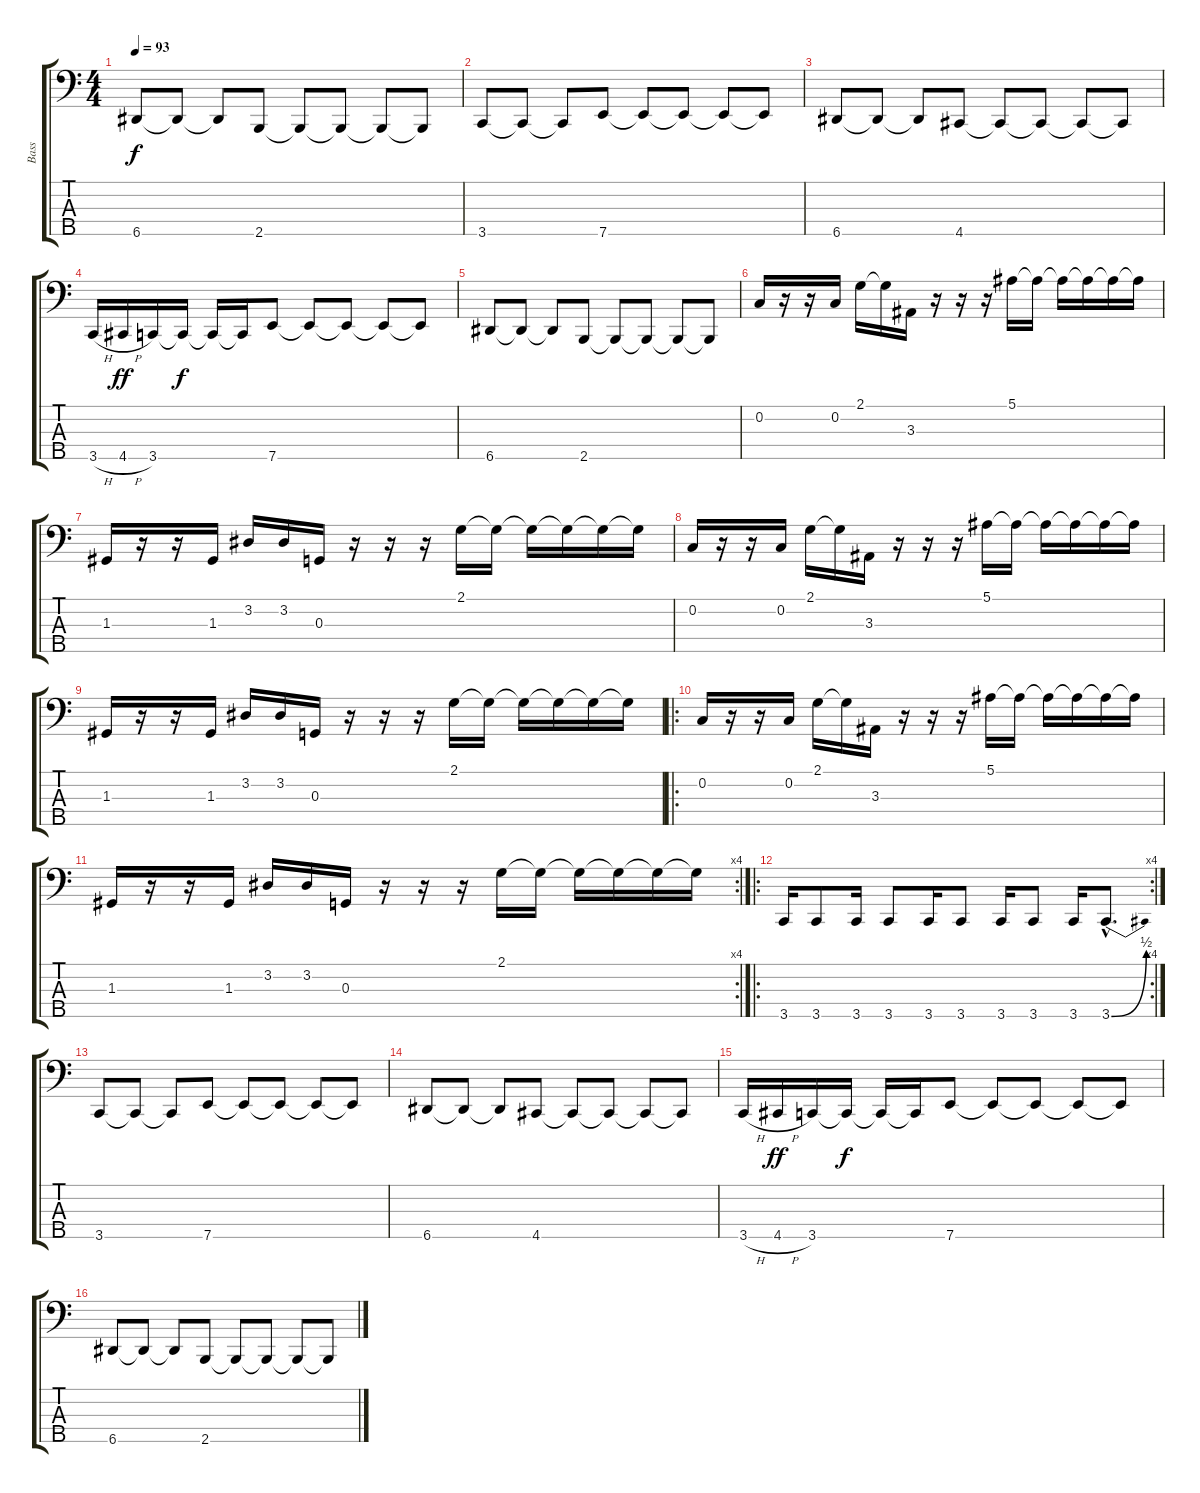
\track ("Bass" "Bass") {instrument acousticguitarnylon}
\staff {score tabs}
\tuning (F2 C2 G1 D1 A0) {hide}
\ts (4 4)
\tempo 93
\clef f4
\ks c
6.5.8{dy f} 6.5{t}.8 6.5{t}.8 2.5.8 2.5{t}.8 2.5{t}.8 2.5{t}.8 2.5{t}.8 |
3.5.8 3.5{t}.8 3.5{t}.8 7.5.8 7.5{t}.8 7.5{t}.8 7.5{t}.8 7.5{t}.8 |
6.5.8 6.5{t}.8 6.5{t}.8 4.5.8 4.5{t}.8 4.5{t}.8 4.5{t}.8 4.5{t}.8 |
3.5{h}.16 4.5{h}.16{dy ff} 3.5.16 3.5{t}.16{dy f} 3.5{t}.16 3.5{t}.16 7.5.8 7.5{t}.8 7.5{t}.8 7.5{t}.8 7.5{t}.8 |
6.5.8 6.5{t}.8 6.5{t}.8 2.5.8 2.5{t}.8 2.5{t}.8 2.5{t}.8 2.5{t}.8 |
0.2.16 r.16 r.16 0.2.16 2.1.16 2.1{t}.16 3.3.16 r.16 r.16 r.16 5.1.16 5.1{t}.16 5.1{t}.16 5.1{t}.16 5.1{t}.16 5.1{t}.16 |
1.3.16 r.16 r.16 1.3.16 3.2.16 3.2.16 0.3.16 r.16 r.16 r.16 2.1.16 2.1{t}.16 2.1{t}.16 2.1{t}.16 2.1{t}.16 2.1{t}.16 |
0.2.16 r.16 r.16 0.2.16 2.1.16 2.1{t}.16 3.3.16 r.16 r.16 r.16 5.1.16 5.1{t}.16 5.1{t}.16 5.1{t}.16 5.1{t}.16 5.1{t}.16 |
1.3.16 r.16 r.16 1.3.16 3.2.16 3.2.16 0.3.16 r.16 r.16 r.16 2.1.16 2.1{t}.16 2.1{t}.16 2.1{t}.16 2.1{t}.16 2.1{t}.16 |
\ro
0.2.16 r.16 r.16 0.2.16 2.1.16 2.1{t}.16 3.3.16 r.16 r.16 r.16 5.1.16 5.1{t}.16 5.1{t}.16 5.1{t}.16 5.1{t}.16 5.1{t}.16 |
\rc 4
1.3.16 r.16 r.16 1.3.16 3.2.16 3.2.16 0.3.16 r.16 r.16 r.16 2.1.16 2.1{t}.16 2.1{t}.16 2.1{t}.16 2.1{t}.16 2.1{t}.16 |
\ro
\rc 4
3.5.16 3.5.8 3.5.16 3.5.8 3.5.16 3.5.8 3.5.16 3.5.8 3.5.16 3.5{be (bend 0 0 60 2) hac}.8{d} |
3.5.8 3.5{t}.8 3.5{t}.8 7.5.8 7.5{t}.8 7.5{t}.8 7.5{t}.8 7.5{t}.8 |
6.5.8 6.5{t}.8 6.5{t}.8 4.5.8 4.5{t}.8 4.5{t}.8 4.5{t}.8 4.5{t}.8 |
3.5{h}.16 4.5{h}.16{dy ff} 3.5.16 3.5{t}.16{dy f} 3.5{t}.16 3.5{t}.16 7.5.8 7.5{t}.8 7.5{t}.8 7.5{t}.8 7.5{t}.8 |
6.5.8 6.5{t}.8 6.5{t}.8 2.5.8 2.5{t}.8 2.5{t}.8 2.5{t}.8 2.5{t}.8
